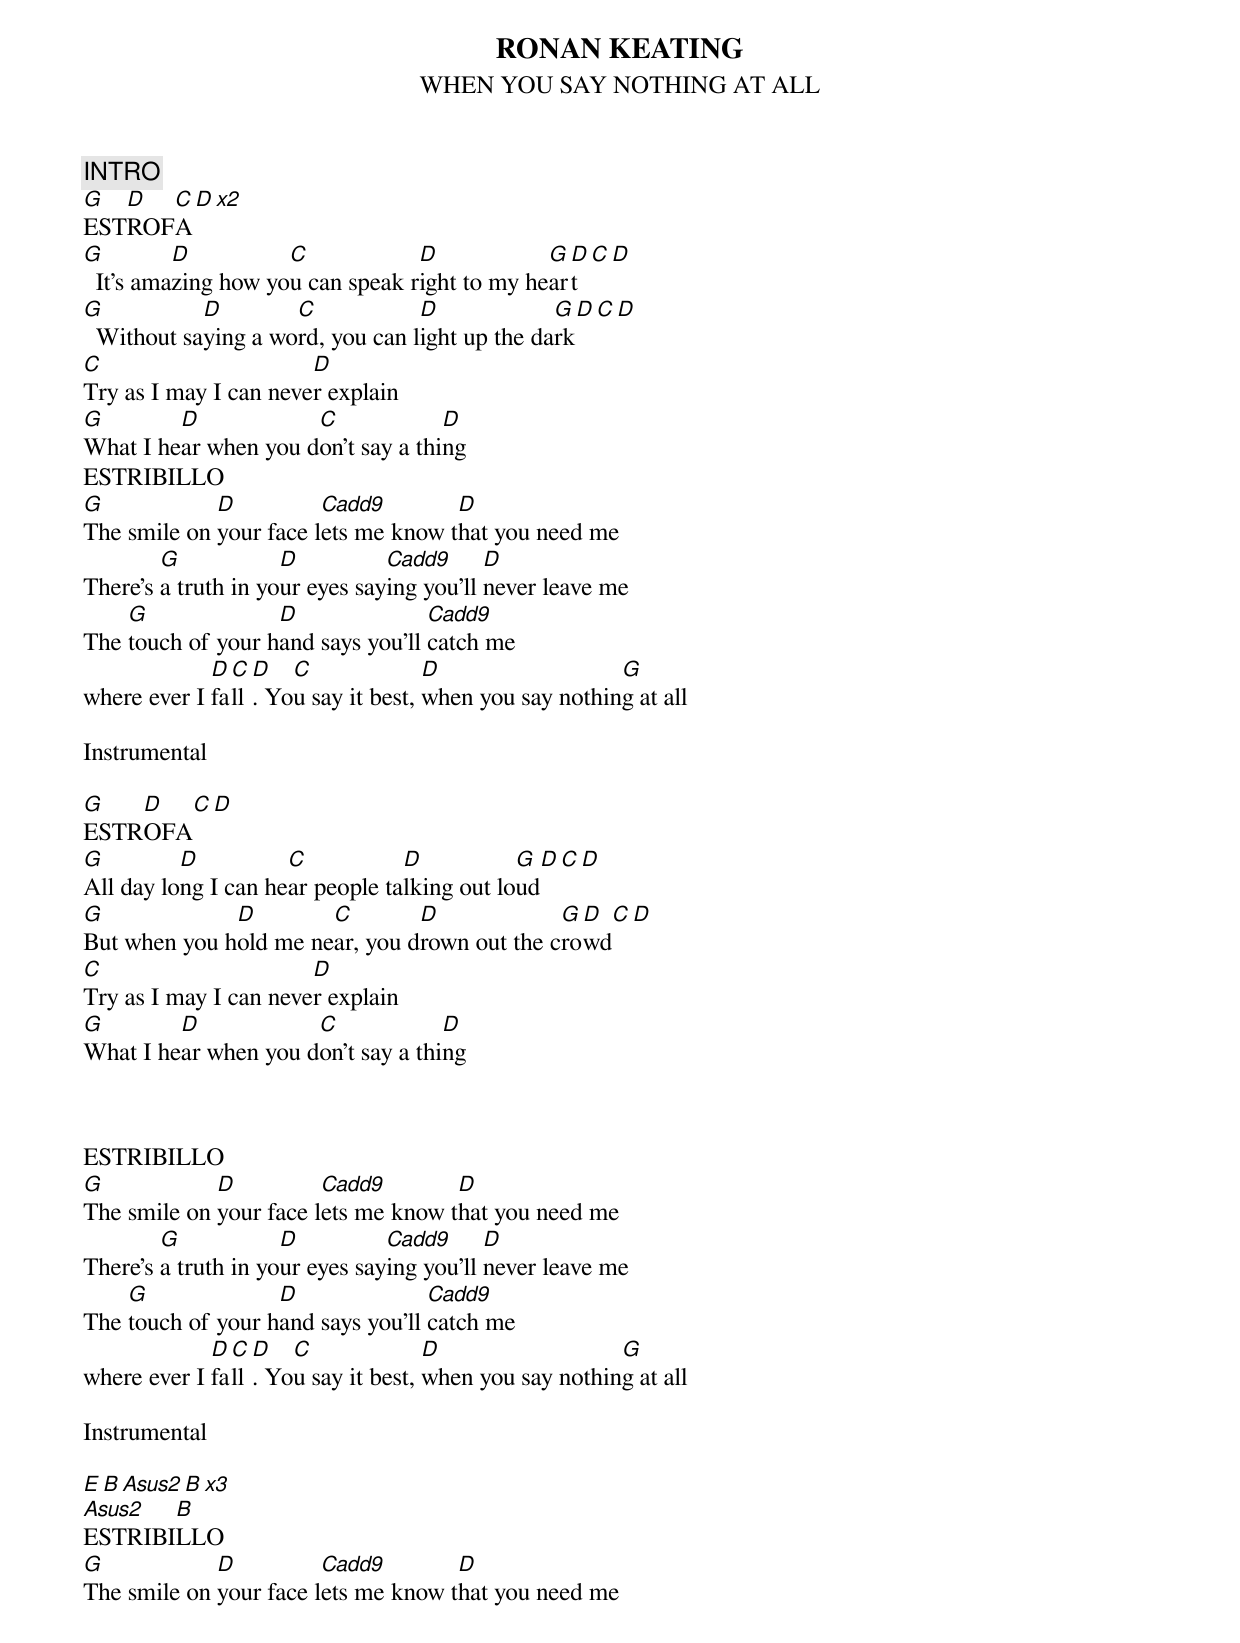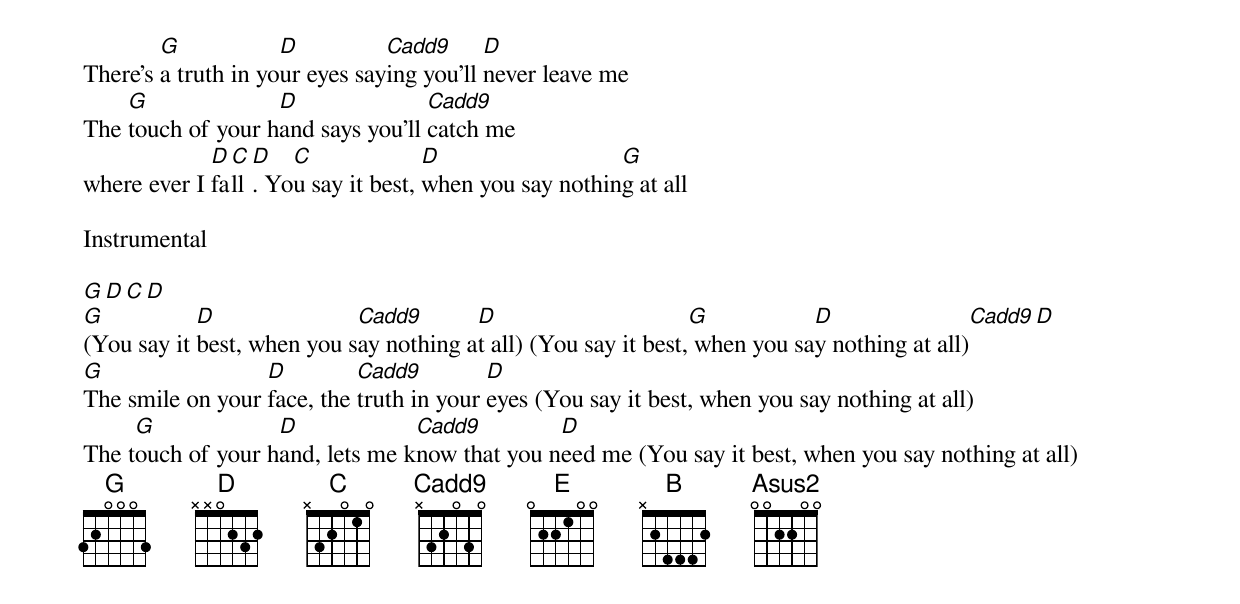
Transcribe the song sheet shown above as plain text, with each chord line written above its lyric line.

RONAN KEATING
WHEN YOU SAY NOTHING AT ALL
INTRO
G  D  C  D   x2
ESTROFA
G         D          C            D            G D C D
  It's amazing how you can speak right to my heart
G           D        C            D             G D C D
  Without saying a word, you can light up the dark
C                      D
Try as I may I can never explain
G        D            C             D
What I hear when you don't say a thing
ESTRIBILLO
G            D          Cadd9        D
The smile on your face lets me know that you need me
        G            D          Cadd9      D
There's a truth in your eyes saying you'll never leave me
    G              D               Cadd9
The touch of your hand says you'll catch me
             D C D   C              D                  G
where ever I fall. You say it best, when you say nothing at all

Instrumental

G   D   C    D
ESTROFA
G         D          C           D           G D C D
All day long I can hear people talking out loud
G             D        C        D             G D C D
But when you hold me near, you drown out the crowd
C                      D
Try as I may I can never explain
G        D            C             D
What I hear when you don't say a thing



ESTRIBILLO
G            D          Cadd9        D
The smile on your face lets me know that you need me
        G            D          Cadd9      D
There's a truth in your eyes saying you'll never leave me
    G              D               Cadd9
The touch of your hand says you'll catch me
             D C D   C              D                  G
where ever I fall. You say it best, when you say nothing at all

Instrumental

E B Asus2 B  x3
Asus2  B
ESTRIBILLO
G            D          Cadd9        D
The smile on your face lets me know that you need me
        G            D          Cadd9      D
There's a truth in your eyes saying you'll never leave me
    G              D               Cadd9
The touch of your hand says you'll catch me
             D C D   C              D                  G
where ever I fall. You say it best, when you say nothing at all

Instrumental

G   D   C    D
G           D               Cadd9       D			G           D                  Cadd9       D
(You say it best, when you say nothing at all) (You say it best, when you say nothing at all)
G                 D         Cadd9         D
The smile on your face, the truth in your eyes (You say it best, when you say nothing at all)
     G             D             Cadd9         D
The touch of your hand, lets me know that you need me (You say it best, when you say nothing at all)
